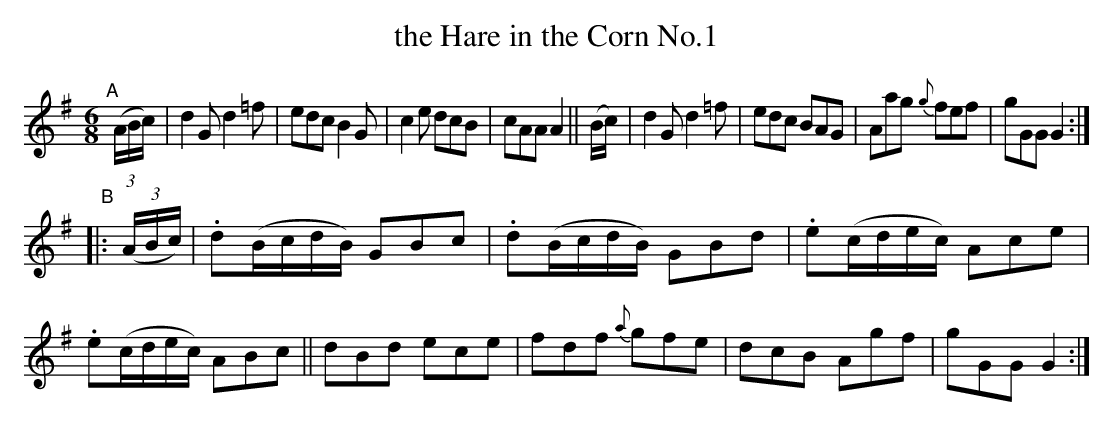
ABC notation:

X:1
T: the Hare in the Corn No.1
M: 6/8
L: 1/8
K: G
"^A"[|] (3(A/B/c/) |\
d2G d2=f | edc B2G | c2e dcB | cAA A2 || (B/c/) |\
d2G d2=f | edc BAG | Aag {g}fef | gGG G2 :|
"^B"|: (3(A/B/c/) |\
.d(B/c/d/B/) GBc | .d(B/c/d/B/) GBd | .e(c/d/e/c/) Ace | .e(c/d/e/c/) ABc ||\
dBd ece | fdf {a}gfe | dcB Agf | gGG G2 :|
